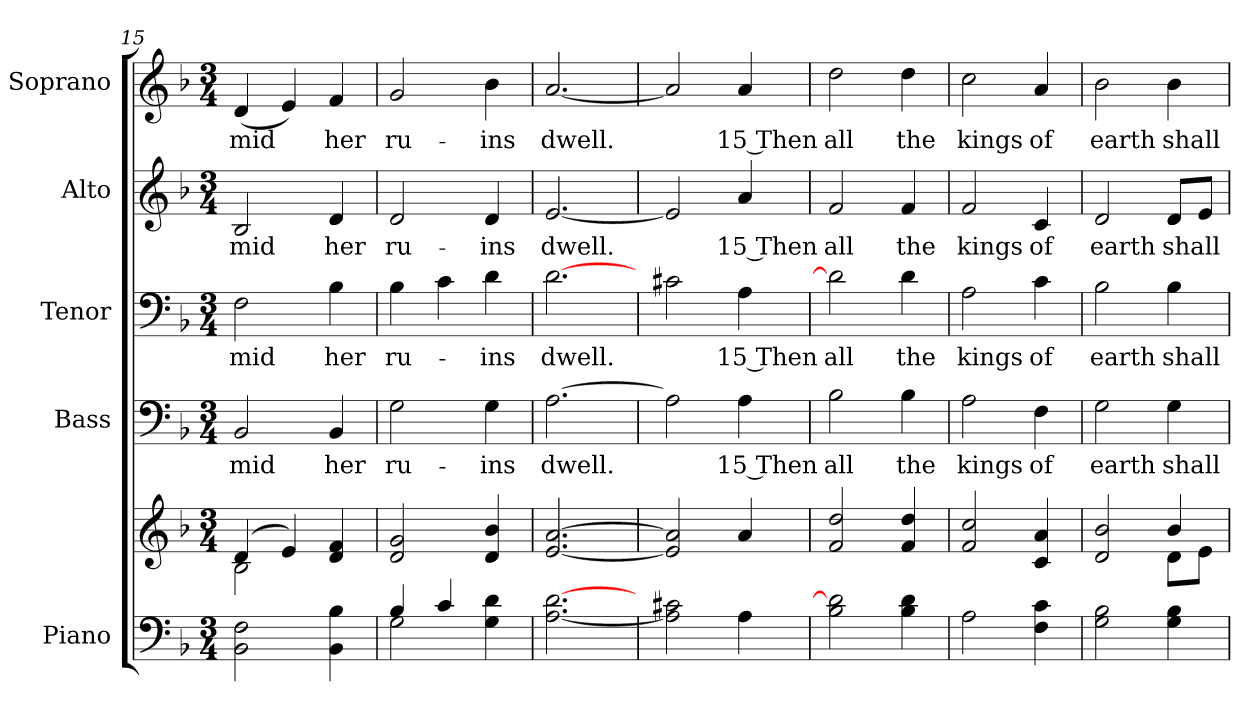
**kern	**kern	**kern	**text	**kern	**text	**kern	**text	**kern	**text
*part5	*part5	*part4	*part4	*part3	*part3	*part2	*part2	*part1	*part1
*staff6	*staff5	*staff4	*staff4	*staff3	*staff3	*staff2	*staff2	*staff1	*staff1
*I"Piano	*	*I"Bass	*	*I"Tenor	*	*I"Alto	*	*I"Soprano	*
*I'Pno.	*	*I'B.	*	*I'T.	*	*I'A.	*	*I'S.	*
*clefF4	*clefG2	*clefF4	*	*clefF4	*	*clefG2	*	*clefG2	*
*k[b-]	*k[b-]	*k[b-]	*	*k[b-]	*	*k[b-]	*	*k[b-]	*
*F:	*F:	*F:	*	*F:	*	*F:	*	*F:	*
*M3/4	*M3/4	*M3/4	*	*M3/4	*	*M3/4	*	*M3/4	*
=15	=15	=15	=15	=15	=15	=15	=15	=15	=15
*	*^	*	*	*	*	*	*	*	*
!	!	!	!	!LO:LY:b:color=#000000	!	!	!	!	!	!
!	!	!	!	!	!	!LO:LY:b:color=#000000	!	!	!	!
!	!	!	!	!	!	!	!	!LO:LY:b:color=#000000	!	!
!	!	!	!	!	!	!	!	!	!	!LO:LY:b:color=#000000
2BB-i\ 2Fi	(4di/	2B-i\	2BB-i/	-mid	2Fi\	-mid	2B-i/	-mid	(4di/	-mid
.	4ei/)	.	.	.	.	.	.	.	4ei/)	.
!	!	!	!	!LO:LY:b:color=#000000	!	!	!	!	!	!
!	!	!	!	!	!	!LO:LY:b:color=#000000	!	!	!	!
!	!	!	!	!	!	!	!	!LO:LY:b:color=#000000	!	!
!	!	!	!	!	!	!	!	!	!	!LO:LY:b:color=#000000
4BB-i\ 4B-i	4di/ 4fi	4ryy	4BB-i/	her	4B-i\	her	4di/	her	4fi/	her
*	*v	*v	*	*	*	*	*	*	*	*
=16	=16	=16	=16	=16	=16	=16	=16	=16	=16
*^	*	*	*	*	*	*	*	*	*
*	*	*^	*	*	*	*	*	*	*	*
!	!	!	!	!	!LO:LY:b:color=#000000	!	!	!	!	!	!
*	*	*v	*v	*	*	*	*	*	*	*	*
*	*	*^	*	*	*	*	*	*	*	*
!	!	!	!	!	!	!	!LO:LY:b:color=#000000	!	!	!	!
*	*	*v	*v	*	*	*	*	*	*	*	*
*	*	*^	*	*	*	*	*	*	*	*
!	!	!	!	!	!	!	!	!	!LO:LY:b:color=#000000	!	!
*	*	*v	*v	*	*	*	*	*	*	*	*
*	*	*^	*	*	*	*	*	*	*	*
!	!	!	!	!	!	!	!	!	!	!	!LO:LY:b:color=#000000
*	*	*v	*v	*	*	*	*	*	*	*	*
4B-i/	2Gi\	2di/ 2gi	2Gi\	ru-	4B-i\	ru-	2di/	ru-	2gi/	ru-
4ci/	.	.	.	.	4ci\	.	.	.	.	.
!	!	!	!	!LO:LY:b:color=#000000	!	!	!	!	!	!
!	!	!	!	!	!	!LO:LY:b:color=#000000	!	!	!	!
!	!	!	!	!	!	!	!	!LO:LY:b:color=#000000	!	!
!	!	!	!	!	!	!	!	!	!	!LO:LY:b:color=#000000
4Gi\ 4di	4ryy	4di/ 4b-i	4Gi\	-ins	4di\	-ins	4di/	-ins	4b-i\	-ins
*v	*v	*	*	*	*	*	*	*	*	*
=17	=17	=17	=17	=17	=17	=17	=17	=17	=17
*^	*	*	*	*	*	*	*	*	*
!	!	!	!	!LO:LY:b:color=#000000	!	!	!	!	!	!
*v	*v	*	*	*	*	*	*	*	*	*
*^	*	*	*	*	*	*	*	*	*
!	!	!	!	!	!	!LO:LY:b:color=#000000	!	!	!	!
*v	*v	*	*	*	*	*	*	*	*	*
*^	*	*	*	*	*	*	*	*	*
!	!	!	!	!	!	!	!	!LO:LY:b:color=#000000	!	!
*v	*v	*	*	*	*	*	*	*	*	*
*^	*	*	*	*	*	*	*	*	*
!	!	!	!	!	!	!	!	!	!	!LO:LY:b:color=#000000
*v	*v	*	*	*	*	*	*	*	*	*
[<2.Ai\ [>2.di	[<2.ei/ [>2.ai	[>2.Ai\	dwell.	[>2.di\	dwell.	[<2.ei/	dwell.	[<2.ai/	dwell.
!!LO:PB:g=z
=18	=18	=18	=18	=18	=18	=18	=18	=18	=18
2Ai\] 2c#Xi	2ei/] 2ai]	2Ai\]	.	2c#Xi\	.	2ei/]	.	2ai/]	.
!	!	!	!LO:LY:b:color=#000000	!	!	!	!	!	!
!	!	!	!	!	!LO:LY:b:color=#000000	!	!	!	!
!	!	!	!	!	!	!	!LO:LY:b:color=#000000	!	!
!	!	!	!	!	!	!	!	!	!LO:LY:b:color=#000000
4Ai\	4ai/	4Ai\	15 Then	4Ai\	15 Then	4ai/	15 Then	4ai/	15 Then
=19	=19	=19	=19	=19	=19	=19	=19	=19	=19
!	!	!	!LO:LY:b:color=#000000	!	!	!	!	!	!
!	!	!	!	!	!LO:LY:b:color=#000000	!	!	!	!
!	!	!	!	!	!	!	!LO:LY:b:color=#000000	!	!
!	!	!	!	!	!	!	!	!	!LO:LY:b:color=#000000
2B-i\ 2di]	2fi/ 2ddi	2B-i\	all	2di\]	all	2fi/	all	2ddi\	all
!	!	!	!LO:LY:b:color=#000000	!	!	!	!	!	!
!	!	!	!	!	!LO:LY:b:color=#000000	!	!	!	!
!	!	!	!	!	!	!	!LO:LY:b:color=#000000	!	!
!	!	!	!	!	!	!	!	!	!LO:LY:b:color=#000000
4B-i\ 4di	4fi/ 4ddi	4B-i\	the	4di\	the	4fi/	the	4ddi\	the
=20	=20	=20	=20	=20	=20	=20	=20	=20	=20
!	!	!	!LO:LY:b:color=#000000	!	!	!	!	!	!
!	!	!	!	!	!LO:LY:b:color=#000000	!	!	!	!
!	!	!	!	!	!	!	!LO:LY:b:color=#000000	!	!
!	!	!	!	!	!	!	!	!	!LO:LY:b:color=#000000
2Ai\	2fi/ 2cci	2Ai\	kings	2Ai\	kings	2fi/	kings	2cci\	kings
!	!	!	!LO:LY:b:color=#000000	!	!	!	!	!	!
!	!	!	!	!	!LO:LY:b:color=#000000	!	!	!	!
!	!	!	!	!	!	!	!LO:LY:b:color=#000000	!	!
!	!	!	!	!	!	!	!	!	!LO:LY:b:color=#000000
4Fi\ 4ci	4ci/ 4ai	4Fi\	of	4ci\	of	4ci/	of	4ai/	of
=21	=21	=21	=21	=21	=21	=21	=21	=21	=21
*	*^	*	*	*	*	*	*	*	*
!	!	!	!	!LO:LY:b:color=#000000	!	!	!	!	!	!
!	!	!	!	!	!	!LO:LY:b:color=#000000	!	!	!	!
!	!	!	!	!	!	!	!	!LO:LY:b:color=#000000	!	!
!	!	!	!	!	!	!	!	!	!	!LO:LY:b:color=#000000
2Gi\ 2B-i	2di/ 2b-i	2ryy	2Gi\	earth	2B-i\	earth	2di/	earth	2b-i\	earth
!	!	!	!	!LO:LY:b:color=#000000	!	!	!	!	!	!
!	!	!	!	!	!	!LO:LY:b:color=#000000	!	!	!	!
!	!	!	!	!	!	!	!	!LO:LY:b:color=#000000	!	!
!	!	!	!	!	!	!	!	!	!	!LO:LY:b:color=#000000
4Gi\ 4B-i	4b-i/	8di\L	4Gi\	shall	4B-i\	shall	8di/L	shall	4b-i\	shall
.	.	8ei\J	.	.	.	.	8ei/J	.	.	.
*	*v	*v	*	*	*	*	*	*	*	*
=	=	=	=	=	=	=	=	=	=
*-	*-	*-	*-	*-	*-	*-	*-	*-	*-
